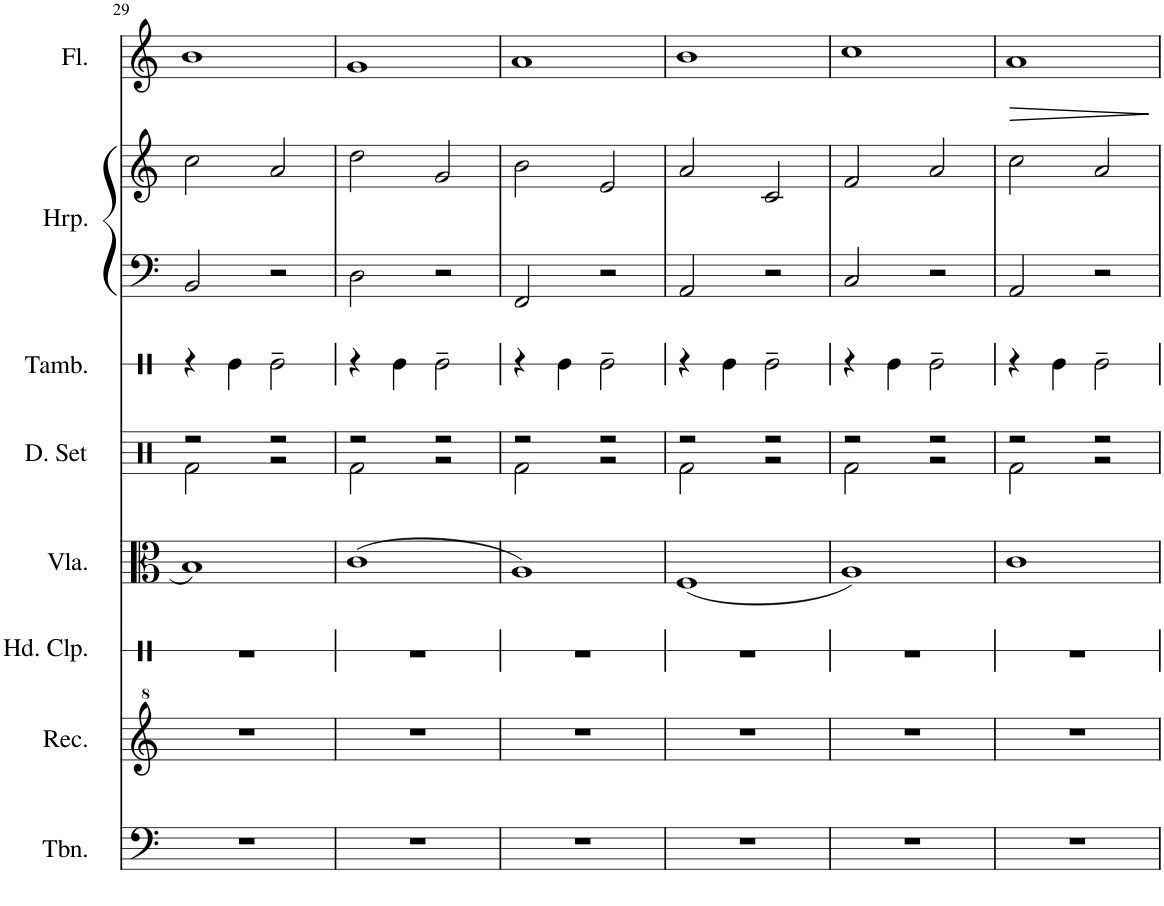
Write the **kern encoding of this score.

**kern	**kern	**kern	**kern	**kern	**kern	**kern	**kern	**kern	**dynam
*part8	*part7	*part6	*part5	*part4	*part3	*part2	*part2	*part1	*part1
*staff9	*staff8	*staff7	*staff6	*staff5	*staff4	*staff3	*staff2	*staff1	*staff1
*I"Trombone	*I"Recorder	*I"Hand Clap	*I"Viola	*I"Drumset	*I"Tambourine	*I"Harp	*	*I"Flute	*
*I'Tbn.	*I'Rec.	*I'Hd. Clp.	*I'Vla.	*I'D. Set	*I'Tamb.	*I'Hrp.	*	*I'Fl.	*
!!LO:PB:g=z
*clefF4	*clefG^2	*clefX	*clefC3	*clefX	*clefX	*clefF4	*clefG2	*clefG2	*
*k[]	*k[]	*k[]	*k[]	*k[]	*k[]	*k[]	*k[]	*k[]	*
*M4/4	*M4/4	*M4/4	*M4/4	*M4/4	*M4/4	*M4/4	*M4/4	*M4/4	*
=29	=29	=29	=29	=29	=29	=29	=29	=29	=29
*	*	*	*	*^	*	*	*	*	*
1r	1r	1r	1B	2r	2Rf\	4r	2BB/	2cc\	1b	.
.	.	.	.	.	.	4Re\	.	.	.	.
.	.	.	.	2r	2r	2Re~\	2r	2a/	.	.
=30	=30	=30	=30	=30	=30	=30	=30	=30	=30	=30
1r	1r	1r	(1c	2r	2Rf\	4r	2D\	2dd\	1g	.
.	.	.	.	.	.	4Re\	.	.	.	.
.	.	.	.	2r	2r	2Re~\	2r	2g/	.	.
=31	=31	=31	=31	=31	=31	=31	=31	=31	=31	=31
1r	1r	1r	1A)	2r	2Rf\	4r	2FF/	2b\	1a	.
.	.	.	.	.	.	4Re\	.	.	.	.
.	.	.	.	2r	2r	2Re~\	2r	2e/	.	.
=32	=32	=32	=32	=32	=32	=32	=32	=32	=32	=32
1r	1r	1r	(1F	2r	2Rf\	4r	2AA/	2a/	1b	.
.	.	.	.	.	.	4Re\	.	.	.	.
.	.	.	.	2r	2r	2Re~\	2r	2c/	.	.
=33	=33	=33	=33	=33	=33	=33	=33	=33	=33	=33
1r	1r	1r	1A)	2r	2Rf\	4r	2C/	2f/	1cc	.
.	.	.	.	.	.	4Re\	.	.	.	.
.	.	.	.	2r	2r	2Re~\	2r	2a/	.	.
=34	=34	=34	=34	=34	=34	=34	=34	=34	=34	=34
!	!	!	!	!	!	!	!	!	!	!LO:HP:b
1r	1r	1r	1c	2r	2Rf\	4r	2AA/	2cc\	1a	>
.	.	.	.	.	.	4Re\	.	.	.	.
.	.	.	.	2r	2r	2Re~\	2r	2a/	.	.
*	*	*	*	*v	*v	*	*	*	*	*
.	.	.	.	.	.	.	.	.	]
=	=	=	=	=	=	=	=	=	=
*-	*-	*-	*-	*-	*-	*-	*-	*-	*-
